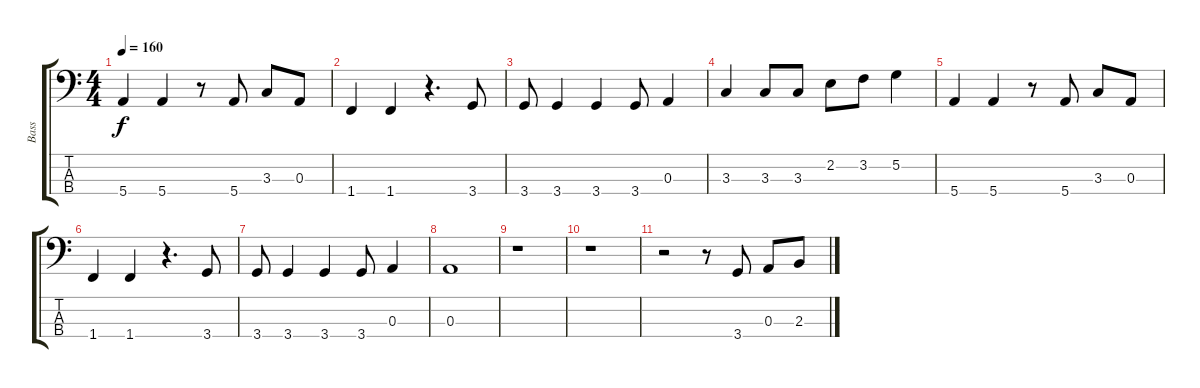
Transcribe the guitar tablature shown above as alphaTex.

\track ("Bass" "Bass") {instrument electricbassfinger}
\staff {score tabs}
\tuning (G2 D2 A1 E1) {hide}
\ts (4 4)
\tempo 160
\clef f4
\ks c
5.4.4{dy f} 5.4.4 r.8 5.4.8 3.3.8 0.3.8 |
1.4.4 1.4.4 r.4{d} 3.4.8 |
3.4.8 3.4.4 3.4.4 3.4.8 0.3.4 |
3.3.4 3.3.8 3.3.8 2.2.8 3.2.8 5.2.4 |
5.4.4 5.4.4 r.8 5.4.8 3.3.8 0.3.8 |
1.4.4 1.4.4 r.4{d} 3.4.8 |
3.4.8 3.4.4 3.4.4 3.4.8 0.3.4 |
0.3.1 |
r.1 |
r.1 |
r.2 r.8 3.4.8 0.3.8 2.3.8
